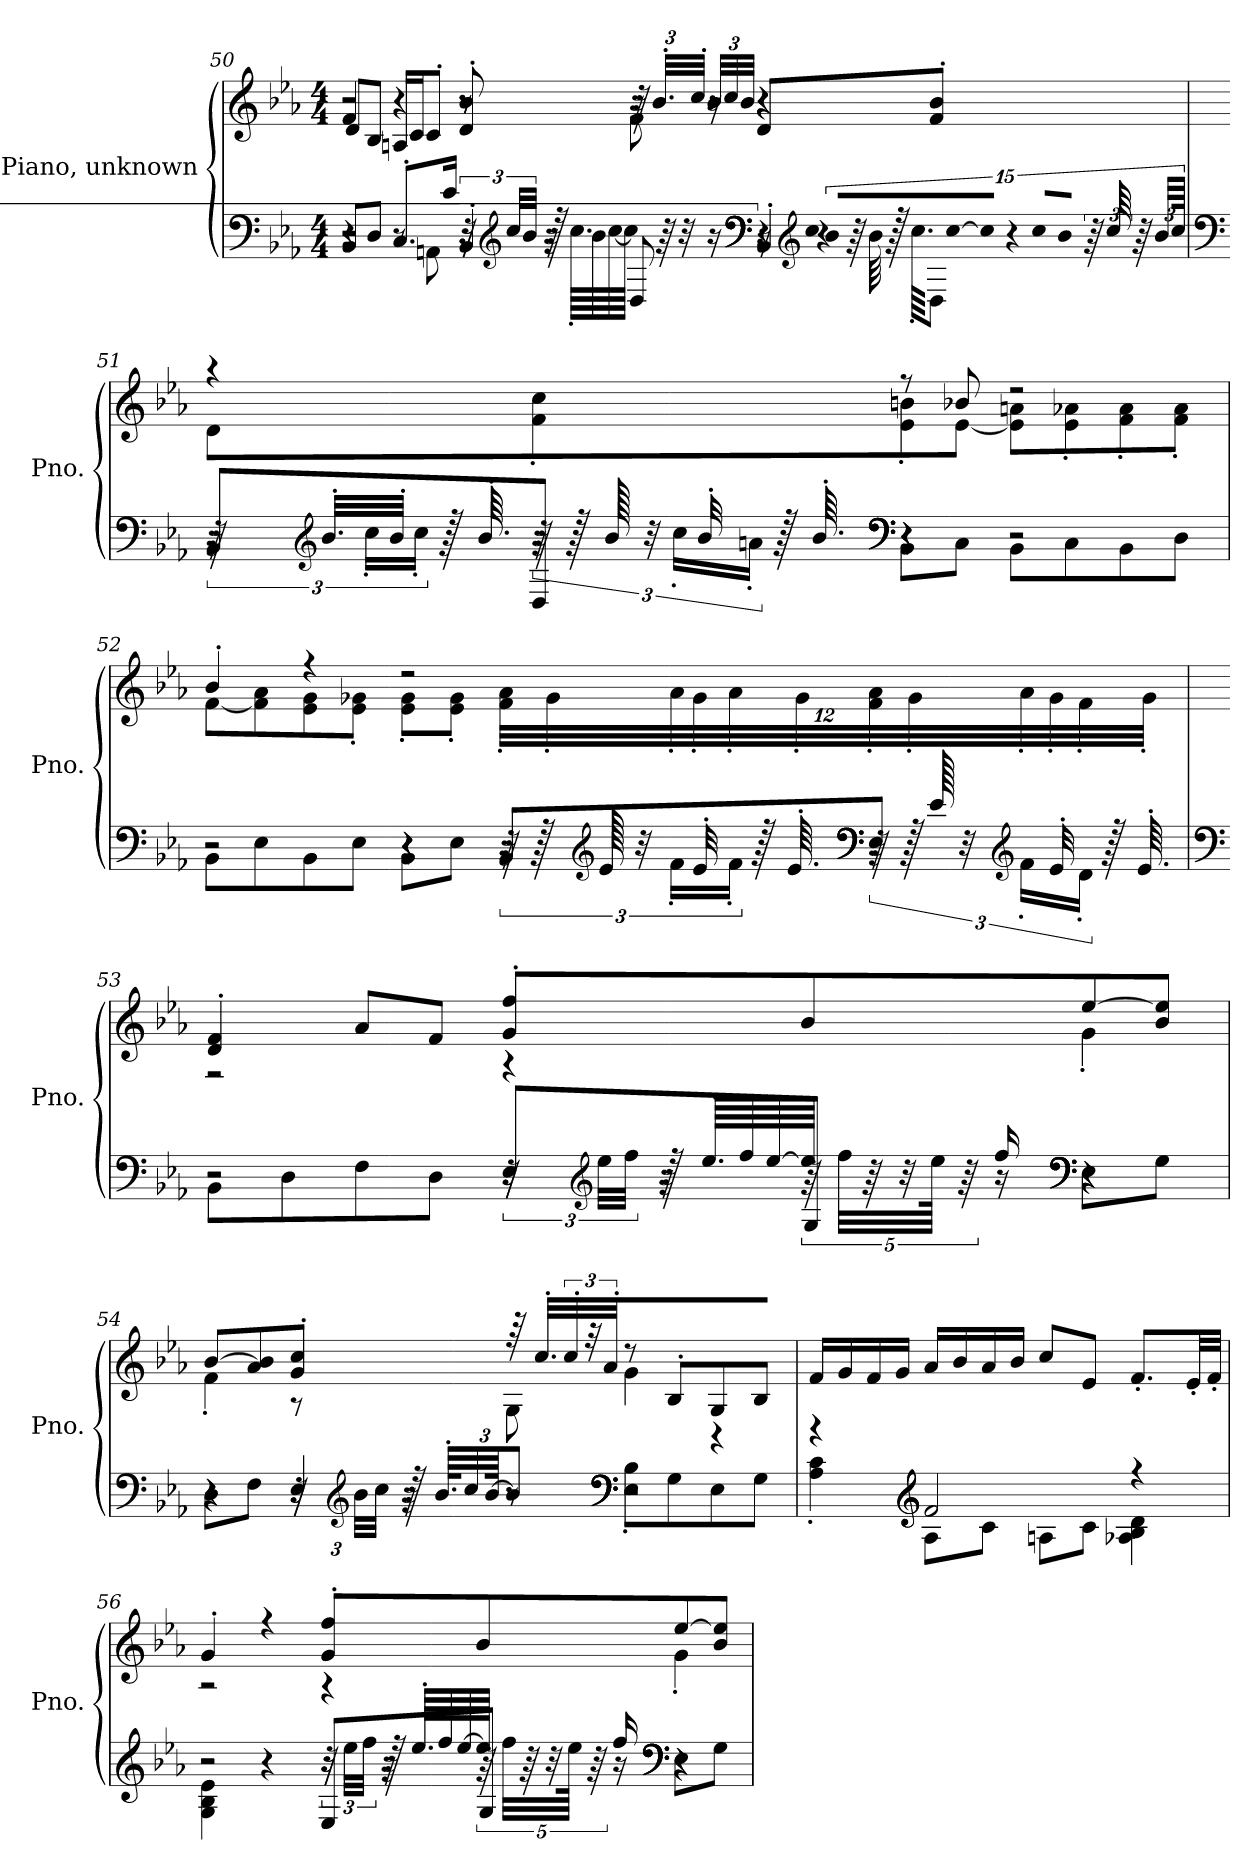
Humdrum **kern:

**kern	**kern
*part1	*part1
*staff2	*staff1
*I"Piano, unknown	*
*I'Pno.	*
!!LO:LB:g=z
*clefF4	*clefG2
*k[b-e-a-]	*k[b-e-a-]
*M4/4	*M4/4
=50	=50
*^	*^
*	*^	*	*^
8BB-/L	4r	2r	4f/	2r	8d/L
8D/J	.	.	.	.	8B-/J
8.C'/L	8r	.	4r	.	16An/LL
.	.	.	.	.	16c/J
.	8AAn\	.	.	.	8c'/J
16e-/Jk	.	.	.	.	.
48r	16r	4BB-'/	8r	8r	8d/' 8b-/'
*clefG2	*	*	*	*	*
48cc/LLL	.	.	.	.	.
48b-/JJJ	.	.	.	.	.
16r	128r	.	.	.	.
.	64.cc'\LLLL	.	.	.	.
.	64b-\	.	.	.	.
.	[64cc\	.	.	.	.
8D/	64cc\JJJJ]	.	16r	8f\	96r
.	.	.	.	.	48.b-'/LLL
.	64r	.	.	.	.
.	32r	.	.	.	.
.	.	.	.	.	48cc'/JJJ
*	*	*	*Xbrackettup	*	*
.	16r	.	48b-/LLL	.	16r
.	.	.	48cc/	.	.
.	.	.	48b-/JJJ	.	.
*clefF4	*	*	*	*	*
!LO:N:vis=128	!	!	!	!	!
1920%17r	16r	4BB-'/	4r	4r	8d/L
*clefG2	*	*	*	*	*
!LO:N:vis=256	!	!	!	!	!
1920%17cc/	.	.	.	.	.
!LO:N:vis=64	!	!	!	!	!
960%17r	.	.	.	.	.
1920ryy	.	.	.	.	.
!LO:N:vis=64	!	!	!	!	!
960%17b-/LLLL	.	.	.	.	.
!LO:N:vis=256	!	!	!	!	!
[1920%17cc/JJK	.	.	.	.	.
16cc/JJ]	64r	.	.	.	.
.	64b-\	.	.	.	.
.	128r	.	.	.	.
.	64.cc'\KKKL	.	.	.	.
64r	8D\J	.	.	.	8f/' 8b-/'J
32cc/LLL	.	.	.	.	.
64b-/JJJk	.	.	.	.	.
96r	.	.	.	.	.
96cc/	.	.	.	.	.
96r	.	.	.	.	.
*Xbrackettup	*	*	*	*	*
48b-/LLL	.	.	.	.	.
96cc/JJJk	.	.	.	.	.
*	*	*	*v	*v	*v
!!LO:LB:g=z
=51	=51	=51	=51
*clefF4	*	*	*
*	*brackettup	*	*
*	*	*	*^
64r	24r	8BB-/L	4r	8d\L
*clefG2	*	*	*	*
32.b-'/LLL	.	.	.	.
.	24cc'\LL	.	.	.
32b-'/JJJ	.	.	.	.
.	24cc'\JJ	.	.	.
128r	.	.	.	.
64.b-'/	.	.	.	.
64r	24r	8D/J	.	8f\' 8cc\'
128r	.	.	.	.
128b-/	.	.	.	.
32r	.	.	.	.
.	24cc'\LL	.	.	.
32b-'/	.	.	.	.
.	24an'\JJ	.	.	.
128r	.	.	.	.
64.b-'/	.	.	.	.
*clefF4	*	*	*	*
4r	8BB-\L	4r	8r	8e-\' 8bn\'
.	8C\J	.	8b-X/	[8e-\J
2r	8BB-\L	2r	2r	8e-\] 8an\L
.	8C\	.	.	8e-\' 8a-X\'
.	8BB-\	.	.	8f\' 8a-\'
.	8D\J	.	.	8f\' 8a-\'J
!!LO:LB:g=z	!!
=52	=52	=52	=52	=52
2r	8BB-\L	2r	4b-'/	[8f\L
.	8E-\	.	.	8f\] 8a-\
.	8BB-\	.	4r	8e-\ 8g\
.	8E-\J	.	.	8e-\' 8g-X\'J
4r	8BB-\L	4r	2r	8e-\' 8g-\'L
.	8E-\J	.	.	8e-\' 8g-\'J
64r	24r	8BB-/L	.	48f\' 48a-\'LLL
128r	.	.	.	.
.	.	.	.	48g-'\
*clefG2	*	*	*	*
128e-/	.	.	.	.
32r	.	.	.	.
.	24f'\LL	.	.	48a-'\
32e-'/	.	.	.	48g-'\
.	24f'\JJ	.	.	48a-'\
128r	.	.	.	.
64.e-'/	.	.	.	.
.	.	.	.	48g-'\
*clefF4	*	*	*	*
64r	24r	8E-/J	.	48f\' 48a-\'
128r	.	.	.	.
.	.	.	.	48g-'\
128e-/	.	.	.	.
32r	.	.	.	.
*clefG2	*	*	*	*
.	24f'\LL	.	.	48a-'\
32e-'/	.	.	.	48g-'\
.	24d'\JJ	.	.	48f'\
128r	.	.	.	.
64.e-'/	.	.	.	.
.	.	.	.	48g-'\JJJ
!!LO:PB:g=z	!!
=53	=53	=53	=53	=53
*clefF4	*	*	*	*
2r	8BB-\L	2r	4d/' 4f/'	2r
.	8D\	.	.	.
.	8F\	.	8a-/L	.
.	8D\J	.	8f/J	.
16r	48r	8E-/L	8g/' 8ff/'L	4r
*clefG2	*	*	*	*
.	48ee-\LLL	.	.	.
.	48ff\JJJ	.	.	.
128r	16r	.	.	.
64.ee-'/LLLL	.	.	.	.
64ff/	.	.	.	.
[64ee-/	.	.	.	.
64ee-/JJJJ]	80r	8G/J	8b-/	.
.	40ff\LLL	.	.	.
64r	.	.	.	.
32r	.	.	.	.
.	80ee-\JJJk	.	.	.
.	80r	.	.	.
16ff/	16r	.	.	.
*clefF4	*	*	*	*
4r	8E-\L	4r	[8ee-/	4g'\
.	8G\J	.	8b-/ 8ee-/]J	.
!!LO:LB:g=z	!!
=54	=54	=54	=54	=54
4r	8D\L	4r	[8b-/L	4f'\
.	8F\J	.	8a-/ 8b-/]	.
16r	48r	4E-/	8g/' 8cc/'J	8r
*clefG2	*	*	*	*
.	48b-\LLL	.	.	.
.	48cc\JJJ	.	.	.
128r	16r	.	.	.
64.b-'/KLLL	.	.	.	.
*Xbrackettup	*	*	*	*
48cc/	.	.	.	.
[96b-/JJK	.	.	.	.
8b-/J]	8r	.	64r	8G\
.	.	.	32.cc'/LLL	.
*	*	*	*brackettup	*
.	.	.	48cc'/JJJ	.
.	.	.	48r	.
.	.	.	48a-'/	.
*clefF4	*	*	*	*
2r	8E-\' 8B-\'L	2r	8r	4g\
.	8G\	.	8B-'/L	.
.	8E-\	.	8G/	4r
.	8G\J	.	8B-/J	.
*	*v	*v	*	*
*	*	*v	*v
=55	=55	=55
4r	4A-\' 4c\'	16f/LL
.	.	16g/
.	.	16f/
.	.	16g/JJ
*clefG2	*	*
2f/	8A-\L	16a-/LL
.	.	16b-/
.	8c\J	16a-/
.	.	16b-/JJ
.	8An\L	8cc/L
.	8c\J	8e-/J
4r	4A-X\ 4B-\ 4d\	8.f'/L
.	.	32e-'/LL
.	.	32f'/JJJ
!!LO:LB:g=z
=56	=56	=56
*	*^	*^
2r	4G\ 4B-\ 4e-\	2r	4g'/	2r
.	4r	.	4r	.
*	*brackettup	*	*	*
16r	48r	8E-/L	8g/' 8ff/'L	4r
.	48ee-\LLL	.	.	.
.	48ff\JJJ	.	.	.
128r	16r	.	.	.
64.ee-'/LLLL	.	.	.	.
64ff/	.	.	.	.
[64ee-/	.	.	.	.
64ee-/JJJJ]	80r	8G/J	8b-/	.
.	40ff\LLL	.	.	.
64r	.	.	.	.
32r	.	.	.	.
.	80ee-\JJJk	.	.	.
.	80r	.	.	.
16ff/	16r	.	.	.
*clefF4	*	*	*	*
4r	8E-\L	4r	[8ee-/	4g'\
.	8G\J	.	8b-/ 8ee-/]J	.
*v	*v	*v	*	*
*	*v	*v
=	=
*-	*-
